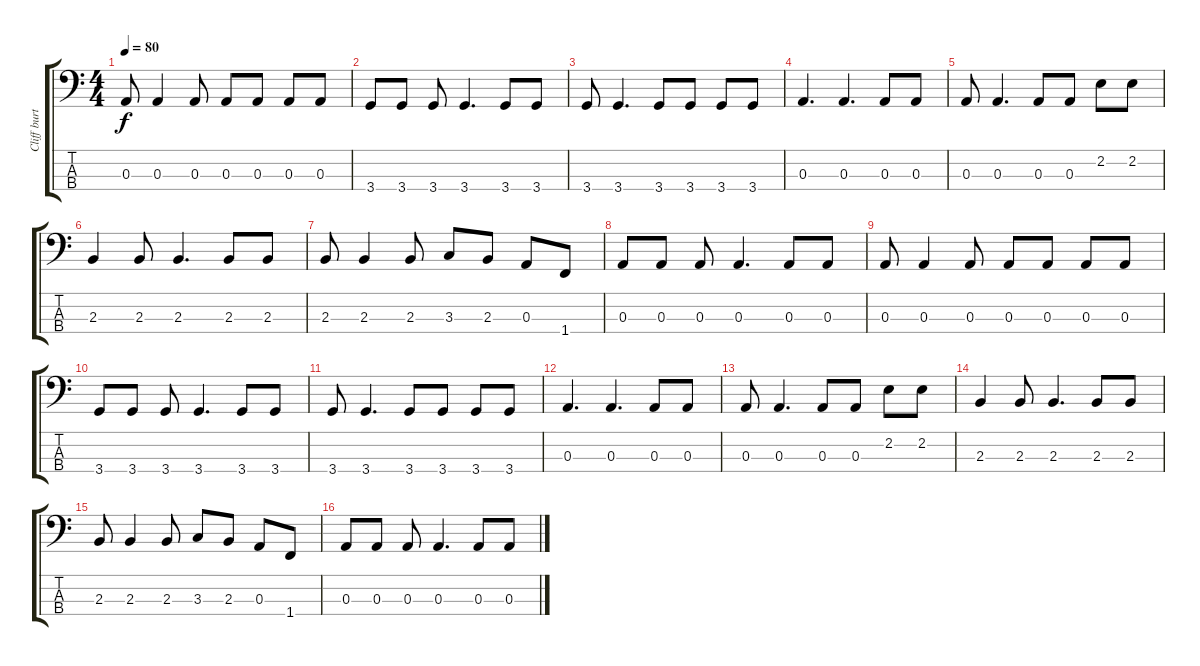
\track ("Cliff burton" "Cliff burt") {instrument electricbassfinger}
\staff {score tabs}
\tuning (G2 D2 A1 E1) {hide}
\ts (4 4)
\tempo 80
\clef f4
\ks c
0.3.8{dy f} 0.3.4 0.3.8 0.3.8 0.3.8 0.3.8 0.3.8 |
3.4.8 3.4.8 3.4.8 3.4.4{d} 3.4.8 3.4.8 |
3.4.8 3.4.4{d} 3.4.8 3.4.8 3.4.8 3.4.8 |
0.3.4{d} 0.3.4{d} 0.3.8 0.3.8 |
0.3.8 0.3.4{d} 0.3.8 0.3.8 2.2.8 2.2.8 |
2.3.4 2.3.8 2.3.4{d} 2.3.8 2.3.8 |
2.3.8 2.3.4 2.3.8 3.3.8 2.3.8 0.3.8 1.4.8 |
0.3.8 0.3.8 0.3.8 0.3.4{d} 0.3.8 0.3.8 |
0.3.8 0.3.4 0.3.8 0.3.8 0.3.8 0.3.8 0.3.8 |
3.4.8 3.4.8 3.4.8 3.4.4{d} 3.4.8 3.4.8 |
3.4.8 3.4.4{d} 3.4.8 3.4.8 3.4.8 3.4.8 |
0.3.4{d} 0.3.4{d} 0.3.8 0.3.8 |
0.3.8 0.3.4{d} 0.3.8 0.3.8 2.2.8 2.2.8 |
2.3.4 2.3.8 2.3.4{d} 2.3.8 2.3.8 |
2.3.8 2.3.4 2.3.8 3.3.8 2.3.8 0.3.8 1.4.8 |
0.3.8 0.3.8 0.3.8 0.3.4{d} 0.3.8 0.3.8
